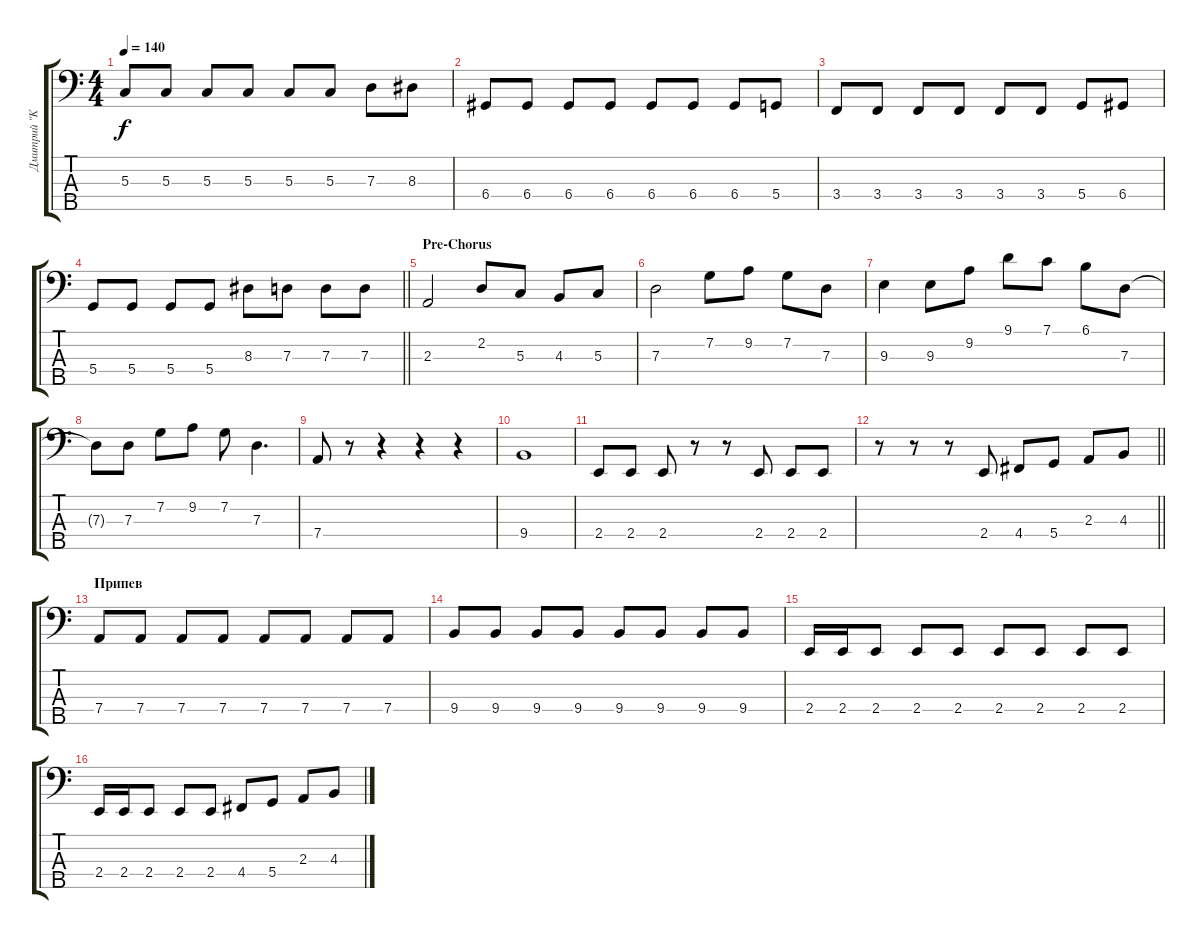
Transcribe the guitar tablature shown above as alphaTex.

\track ("Дмитрий \"Kawazu\" Голяшев" "Дмитрий \"K") {instrument electricbassfinger}
\staff {score tabs}
\tuning (F2 C2 G1 D1 A0) {hide}
\ts (4 4)
\tempo 140
\clef f4
\ks c
5.3.8{dy f} 5.3.8 5.3.8 5.3.8 5.3.8 5.3.8 7.3.8 8.3.8 |
6.4.8 6.4.8 6.4.8 6.4.8 6.4.8 6.4.8 6.4.8 5.4.8 |
3.4.8 3.4.8 3.4.8 3.4.8 3.4.8 3.4.8 5.4.8 6.4.8 |
\barLineRight lightlight
5.4.8 5.4.8 5.4.8 5.4.8 8.3.8 7.3.8 7.3.8 7.3.8 |
\section ("" "Pre-Chorus")
2.3.2 2.2.8 5.3.8 4.3.8 5.3.8 |
7.3.2 7.2.8 9.2.8 7.2.8 7.3.8 |
9.3.4 9.3.8 9.2.8 9.1.8 7.1.8 6.1.8 7.3.8 |
7.3{t}.8 7.3.8 7.2.8 9.2.8 7.2.8 7.3.4{d} |
7.4.8 r.8 r.4 r.4 r.4 |
9.4.1 |
2.4.8 2.4.8 2.4.8 r.8 r.8 2.4.8 2.4.8 2.4.8 |
\barLineRight lightlight
r.8 r.8 r.8 2.4.8 4.4.8 5.4.8 2.3.8 4.3.8 |
\section ("" "Припев")
7.4.8 7.4.8 7.4.8 7.4.8 7.4.8 7.4.8 7.4.8 7.4.8 |
9.4.8 9.4.8 9.4.8 9.4.8 9.4.8 9.4.8 9.4.8 9.4.8 |
2.4.16 2.4.16 2.4.8 2.4.8 2.4.8 2.4.8 2.4.8 2.4.8 2.4.8 |
2.4.16 2.4.16 2.4.8 2.4.8 2.4.8 4.4.8 5.4.8 2.3.8 4.3.8
